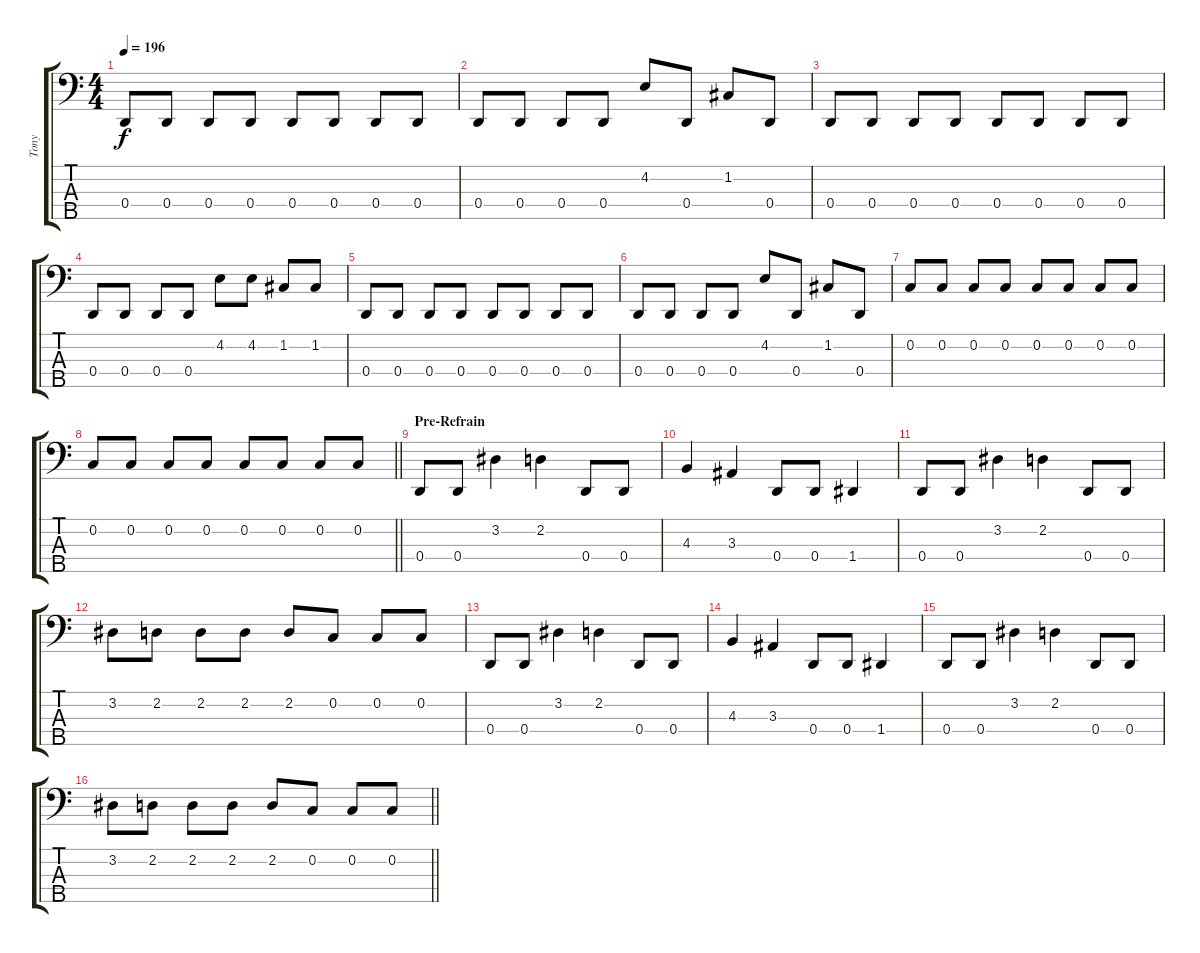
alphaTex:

\track ("Tony" "Tony") {instrument electricbasspick}
\staff {score tabs}
\tuning (F2 C2 G1 D1 A0) {hide}
\ts (4 4)
\tempo 196
\clef f4
\ks c
0.4.8{dy f} 0.4.8 0.4.8 0.4.8 0.4.8 0.4.8 0.4.8 0.4.8 |
0.4.8 0.4.8 0.4.8 0.4.8 4.2.8 0.4.8 1.2.8 0.4.8 |
0.4.8 0.4.8 0.4.8 0.4.8 0.4.8 0.4.8 0.4.8 0.4.8 |
0.4.8 0.4.8 0.4.8 0.4.8 4.2.8 4.2.8 1.2.8 1.2.8 |
0.4.8 0.4.8 0.4.8 0.4.8 0.4.8 0.4.8 0.4.8 0.4.8 |
0.4.8 0.4.8 0.4.8 0.4.8 4.2.8 0.4.8 1.2.8 0.4.8 |
0.2.8 0.2.8 0.2.8 0.2.8 0.2.8 0.2.8 0.2.8 0.2.8 |
\barLineRight lightlight
0.2.8 0.2.8 0.2.8 0.2.8 0.2.8 0.2.8 0.2.8 0.2.8 |
\section ("" "Pre-Refrain")
0.4.8 0.4.8 3.2.4 2.2.4 0.4.8 0.4.8 |
4.3.4 3.3.4 0.4.8 0.4.8 1.4.4 |
0.4.8 0.4.8 3.2.4 2.2.4 0.4.8 0.4.8 |
3.2.8 2.2.8 2.2.8 2.2.8 2.2.8 0.2.8 0.2.8 0.2.8 |
0.4.8 0.4.8 3.2.4 2.2.4 0.4.8 0.4.8 |
4.3.4 3.3.4 0.4.8 0.4.8 1.4.4 |
0.4.8 0.4.8 3.2.4 2.2.4 0.4.8 0.4.8 |
\barLineRight lightlight
3.2.8 2.2.8 2.2.8 2.2.8 2.2.8 0.2.8 0.2.8 0.2.8
